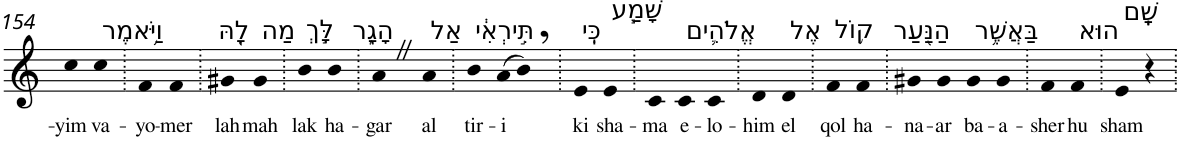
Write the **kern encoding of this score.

**kern	**text
*part1	*part1
*staff1	*staff1
*I"Piano	*
*I'Pno	*
!!LO:PB:g=z
*clefG2	*
*k[]	*
=154	=154
!	!LO:LY:b
4cc	-yim
!LO:TX:a:t=וַיֹּ֥אמֶר	!
!	!LO:LY:b
4cc	va-
=155.	=155.
!	!LO:LY:b
4f	-yo-
!	!LO:LY:b
4f	-mer
=156.	=156.
!LO:TX:a:t=לָ֖הּ	!
!	!LO:LY:b
4g#X	lah
!LO:TX:a:t=מַה	!
!	!LO:LY:b
4g#	mah
=157.	=157.
!LO:TX:a:t=לָּ֣ךְ	!
!	!LO:LY:b
4b	lak
!LO:TX:a:t=הָגָ֑ר	!
!	!LO:LY:b
4b	ha-
=158.	=158.
!	!LO:LY:b
4aZ	-gar
!LO:TX:a:t=אַל	!
!	!LO:LY:b
4a	al
=159.	=159.
!LO:TX:a:t=תִּ֣ירְאִ֔י	!
!	!LO:LY:b
4b	tir-
!	!LO:LY:b
(>8a	-i
8b,)	.
=160.	=160.
!LO:TX:a:t=כִּֽי	!
!	!LO:LY:b
4e	ki
!LO:TX:a:t=שָׁמַ֧ע	!
!	!LO:LY:b
4e	sha-
=161.	=161.
!	!LO:LY:b
4c	-ma
!LO:TX:a:t=אֱלֹהִ֛ים	!
!	!LO:LY:b
4c	e-
!	!LO:LY:b
4c	-lo-
=162.	=162.
!	!LO:LY:b
4d	-him
!LO:TX:a:t=אֶל	!
!	!LO:LY:b
4d	el
=163.	=163.
!LO:TX:a:t=ק֥וֹל	!
!	!LO:LY:b
4f	qol
!LO:TX:a:t=הַנַּ֖עַר	!
!	!LO:LY:b
4f	ha-
=164.	=164.
!	!LO:LY:b
4g#X	-na-
!	!LO:LY:b
4g#	-ar
!LO:TX:a:t=בַּאֲשֶׁ֥ר	!
!	!LO:LY:b
4g#	ba-
!	!LO:LY:b
4g#	-a-
=165.	=165.
!	!LO:LY:b
4f	-sher
!LO:TX:a:t=הוּא	!
!	!LO:LY:b
4f	hu
=166.	=166.
!LO:TX:a:t=שָֽׁם	!
!	!LO:LY:b
4e	sham
4r	.
=.	=.
*-	*-
